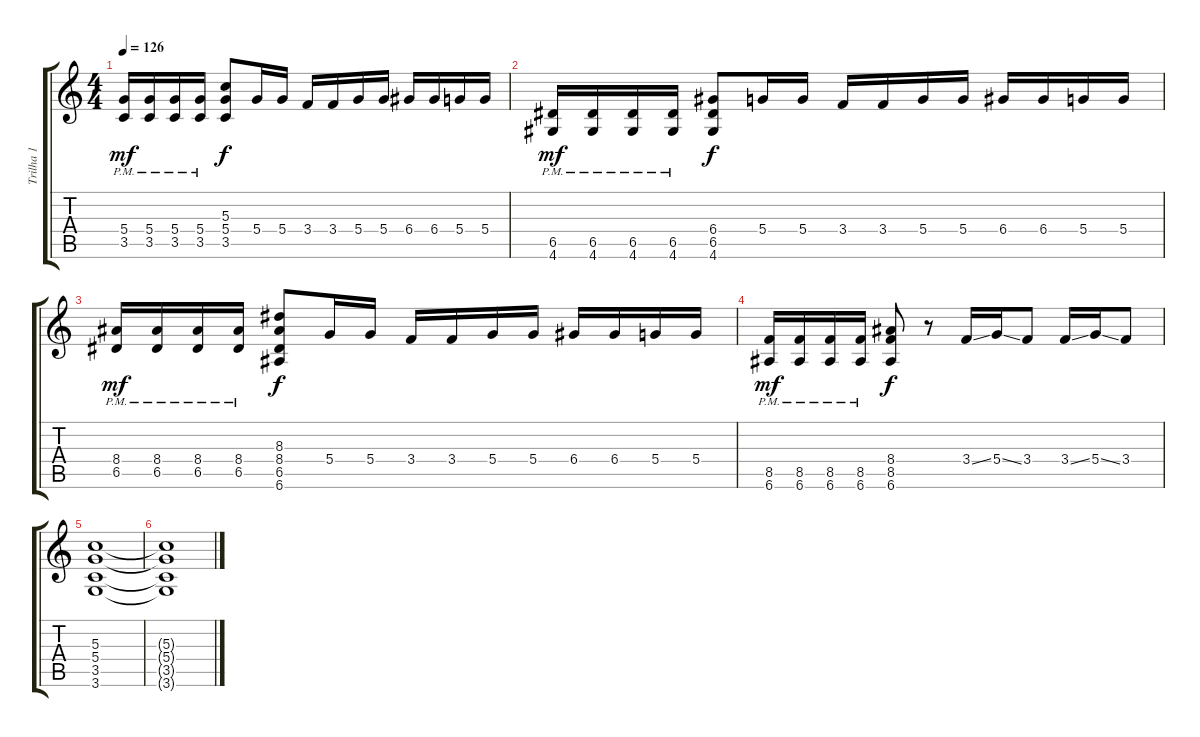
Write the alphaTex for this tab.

\track ("Trilha 1" "Trilha 1") {instrument overdrivenguitar}
\staff {score tabs}
\tuning (E4 B3 G3 D3 A2 E2) {hide}
\ts (4 4)
\tempo 126
\clef g2
\ks c
(5.4{pm} 3.5).16{dy mf} (5.4{pm} 3.5).16 (5.4{pm} 3.5).16 (5.4{pm} 3.5).16 (5.3 5.4 3.5).8{dy f} 5.4.16 5.4.16 3.4.16 3.4.16 5.4.16 5.4.16 6.4.16 6.4.16 5.4.16 5.4.16 |
(6.5 4.6{pm}).16{dy mf} (6.5 4.6{pm}).16 (6.5 4.6{pm}).16 (6.5 4.6{pm}).16 (6.4 6.5 4.6).8{dy f} 5.4.16 5.4.16 3.4.16 3.4.16 5.4.16 5.4.16 6.4.16 6.4.16 5.4.16 5.4.16 |
(8.4{pm} 6.5).16{dy mf} (8.4{pm} 6.5).16 (8.4{pm} 6.5).16 (8.4{pm} 6.5).16 (8.3 8.4 6.5 6.6).8{dy f} 5.4.16 5.4.16 3.4.16 3.4.16 5.4.16 5.4.16 6.4.16 6.4.16 5.4.16 5.4.16 |
(8.5 6.6{pm}).16{dy mf} (8.5 6.6{pm}).16 (8.5 6.6{pm}).16 (8.5 6.6{pm}).16 (8.4 8.5 6.6).8{dy f} r.8 3.4{ss}.16 5.4{ss}.16 3.4.8 3.4{ss}.16 5.4{ss}.16 3.4.8 |
(5.3 5.4 3.5 3.6).1 |
(5.3{t} 5.4{t} 3.5{t} 3.6{t}).1
